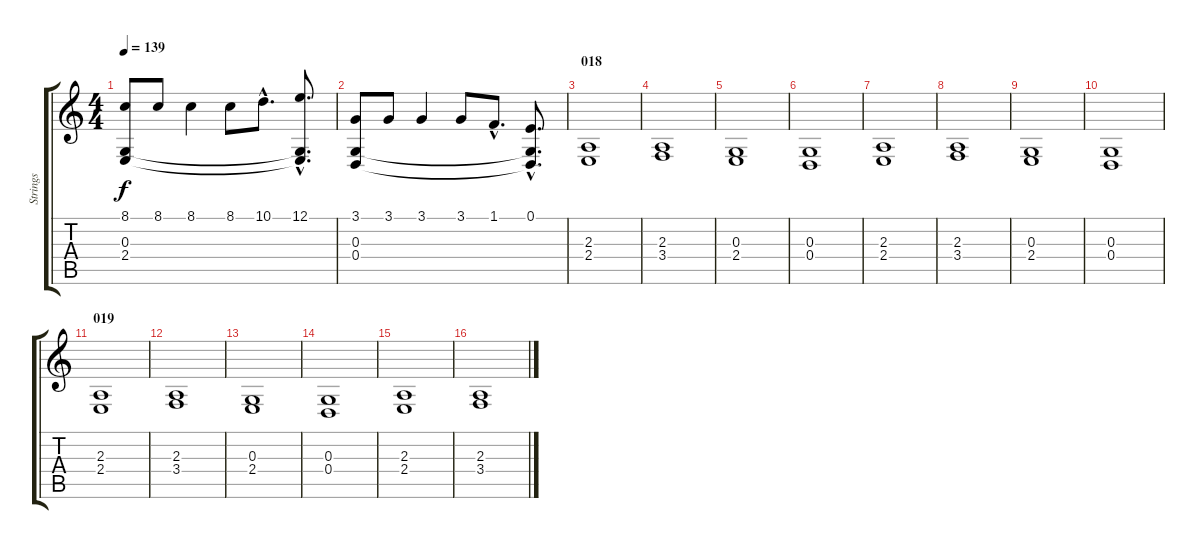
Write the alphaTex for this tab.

\track ("Strings" "Strings") {instrument stringensemble1}
\staff {score tabs}
\tuning (E4 B3 G3 D3 A2 E2) {hide}
\ts (4 4)
\tempo 139
\clef g2
\ks c
(8.1 0.3 2.4).8{dy f} 8.1.8 8.1.4 8.1.8 10.1{hac}.8{d} (12.1{hac} 0.3{hac t} 2.4{hac t}).8{d} |
(3.1 0.3 0.4).8 3.1.8 3.1.4 3.1.8 1.1{hac}.8{d} (0.1{hac} 0.3{hac t} 0.4{hac t}).8{d} |
\section ("" "018")
(2.3 2.4).1 |
(2.3 3.4).1 |
(0.3 2.4).1 |
(0.3 0.4).1 |
(2.3 2.4).1 |
(2.3 3.4).1 |
(0.3 2.4).1 |
(0.3 0.4).1 |
\section ("" "019")
(2.3 2.4).1 |
(2.3 3.4).1 |
(0.3 2.4).1 |
(0.3 0.4).1 |
(2.3 2.4).1 |
(2.3 3.4).1
